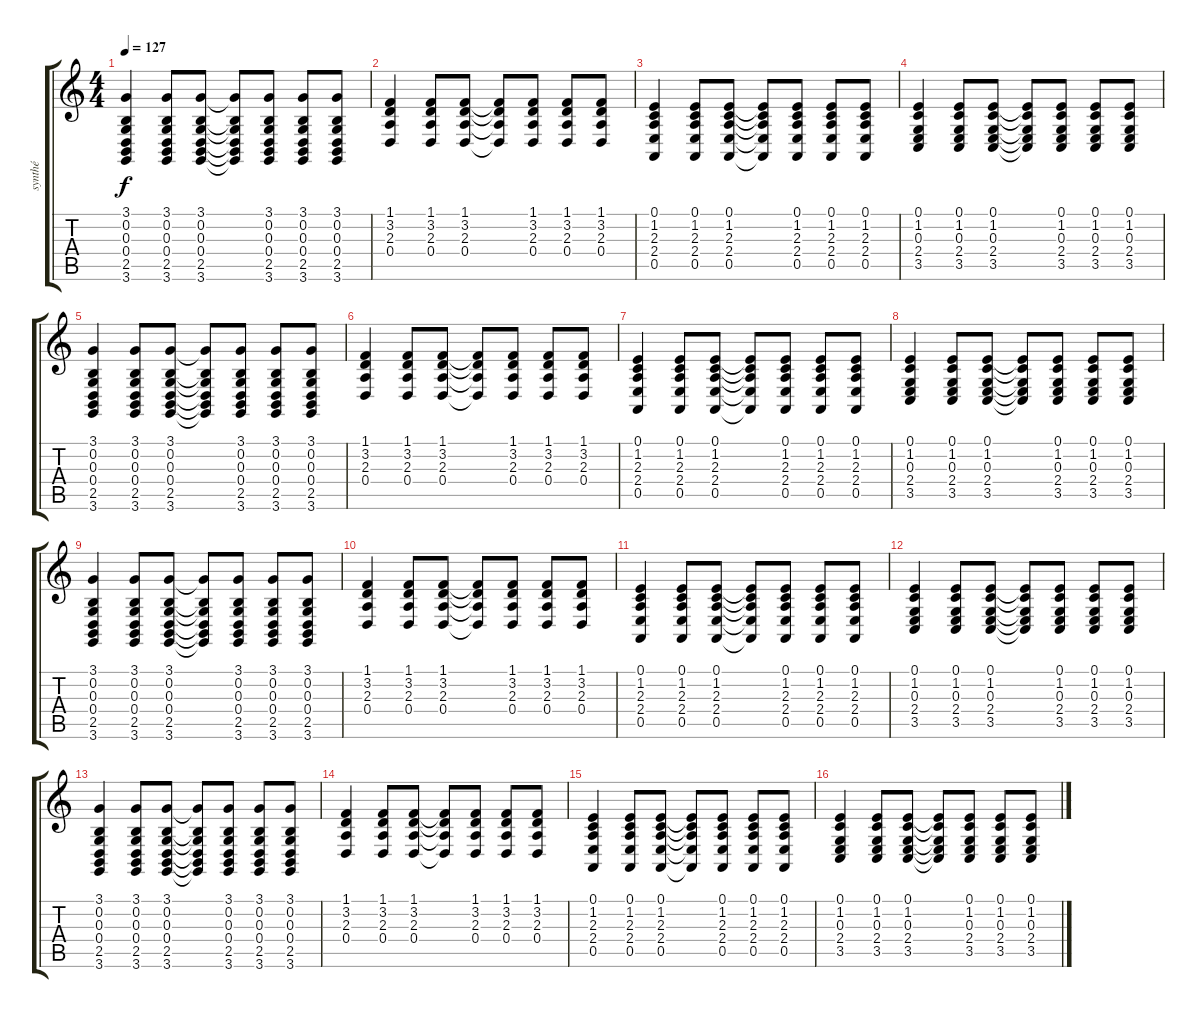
\track ("synthé" "synthé") {instrument electricgrandpiano}
\staff {score tabs}
\tuning (E4 B3 G3 D3 A2 E2) {hide}
\ts (4 4)
\tempo 127
\clef g2
\ks c
(3.1 0.2 0.3 0.4 2.5 3.6).4{dy f volume 8} (3.1 0.2 0.3 0.4 2.5 3.6).8 (3.1 0.2 0.3 0.4 2.5 3.6).8 (3.1{t} 0.2{t} 0.3{t} 0.4{t} 2.5{t} 3.6{t}).8 (3.1 0.2 0.3 0.4 2.5 3.6).8 (3.1 0.2 0.3 0.4 2.5 3.6).8 (3.1 0.2 0.3 0.4 2.5 3.6).8 |
(1.1 3.2 2.3 0.4).4 (1.1 3.2 2.3 0.4).8 (1.1 3.2 2.3 0.4).8 (1.1{t} 3.2{t} 2.3{t} 0.4{t}).8 (1.1 3.2 2.3 0.4).8 (1.1 3.2 2.3 0.4).8 (1.1 3.2 2.3 0.4).8 |
(0.1 1.2 2.3 2.4 0.5).4 (0.1 1.2 2.3 2.4 0.5).8 (0.1 1.2 2.3 2.4 0.5).8 (0.1{t} 1.2{t} 2.3{t} 2.4{t} 0.5{t}).8 (0.1 1.2 2.3 2.4 0.5).8 (0.1 1.2 2.3 2.4 0.5).8 (0.1 1.2 2.3 2.4 0.5).8 |
(0.1 1.2 0.3 2.4 3.5).4 (0.1 1.2 0.3 2.4 3.5).8 (0.1 1.2 0.3 2.4 3.5).8 (0.1{t} 1.2{t} 0.3{t} 2.4{t} 3.5{t}).8 (0.1 1.2 0.3 2.4 3.5).8 (0.1 1.2 0.3 2.4 3.5).8 (0.1 1.2 0.3 2.4 3.5).8 |
(3.1 0.2 0.3 0.4 2.5 3.6).4{volume 8} (3.1 0.2 0.3 0.4 2.5 3.6).8 (3.1 0.2 0.3 0.4 2.5 3.6).8 (3.1{t} 0.2{t} 0.3{t} 0.4{t} 2.5{t} 3.6{t}).8 (3.1 0.2 0.3 0.4 2.5 3.6).8 (3.1 0.2 0.3 0.4 2.5 3.6).8 (3.1 0.2 0.3 0.4 2.5 3.6).8 |
(1.1 3.2 2.3 0.4).4 (1.1 3.2 2.3 0.4).8 (1.1 3.2 2.3 0.4).8 (1.1{t} 3.2{t} 2.3{t} 0.4{t}).8 (1.1 3.2 2.3 0.4).8 (1.1 3.2 2.3 0.4).8 (1.1 3.2 2.3 0.4).8 |
(0.1 1.2 2.3 2.4 0.5).4 (0.1 1.2 2.3 2.4 0.5).8 (0.1 1.2 2.3 2.4 0.5).8 (0.1{t} 1.2{t} 2.3{t} 2.4{t} 0.5{t}).8 (0.1 1.2 2.3 2.4 0.5).8 (0.1 1.2 2.3 2.4 0.5).8 (0.1 1.2 2.3 2.4 0.5).8 |
(0.1 1.2 0.3 2.4 3.5).4 (0.1 1.2 0.3 2.4 3.5).8 (0.1 1.2 0.3 2.4 3.5).8 (0.1{t} 1.2{t} 0.3{t} 2.4{t} 3.5{t}).8 (0.1 1.2 0.3 2.4 3.5).8 (0.1 1.2 0.3 2.4 3.5).8 (0.1 1.2 0.3 2.4 3.5).8 |
(3.1 0.2 0.3 0.4 2.5 3.6).4{volume 8} (3.1 0.2 0.3 0.4 2.5 3.6).8 (3.1 0.2 0.3 0.4 2.5 3.6).8 (3.1{t} 0.2{t} 0.3{t} 0.4{t} 2.5{t} 3.6{t}).8 (3.1 0.2 0.3 0.4 2.5 3.6).8 (3.1 0.2 0.3 0.4 2.5 3.6).8 (3.1 0.2 0.3 0.4 2.5 3.6).8 |
(1.1 3.2 2.3 0.4).4 (1.1 3.2 2.3 0.4).8 (1.1 3.2 2.3 0.4).8 (1.1{t} 3.2{t} 2.3{t} 0.4{t}).8 (1.1 3.2 2.3 0.4).8 (1.1 3.2 2.3 0.4).8 (1.1 3.2 2.3 0.4).8 |
(0.1 1.2 2.3 2.4 0.5).4 (0.1 1.2 2.3 2.4 0.5).8 (0.1 1.2 2.3 2.4 0.5).8 (0.1{t} 1.2{t} 2.3{t} 2.4{t} 0.5{t}).8 (0.1 1.2 2.3 2.4 0.5).8 (0.1 1.2 2.3 2.4 0.5).8 (0.1 1.2 2.3 2.4 0.5).8 |
(0.1 1.2 0.3 2.4 3.5).4 (0.1 1.2 0.3 2.4 3.5).8 (0.1 1.2 0.3 2.4 3.5).8 (0.1{t} 1.2{t} 0.3{t} 2.4{t} 3.5{t}).8 (0.1 1.2 0.3 2.4 3.5).8 (0.1 1.2 0.3 2.4 3.5).8 (0.1 1.2 0.3 2.4 3.5).8 |
(3.1 0.2 0.3 0.4 2.5 3.6).4{volume 8} (3.1 0.2 0.3 0.4 2.5 3.6).8 (3.1 0.2 0.3 0.4 2.5 3.6).8 (3.1{t} 0.2{t} 0.3{t} 0.4{t} 2.5{t} 3.6{t}).8 (3.1 0.2 0.3 0.4 2.5 3.6).8 (3.1 0.2 0.3 0.4 2.5 3.6).8 (3.1 0.2 0.3 0.4 2.5 3.6).8 |
(1.1 3.2 2.3 0.4).4 (1.1 3.2 2.3 0.4).8 (1.1 3.2 2.3 0.4).8 (1.1{t} 3.2{t} 2.3{t} 0.4{t}).8 (1.1 3.2 2.3 0.4).8 (1.1 3.2 2.3 0.4).8 (1.1 3.2 2.3 0.4).8 |
(0.1 1.2 2.3 2.4 0.5).4 (0.1 1.2 2.3 2.4 0.5).8 (0.1 1.2 2.3 2.4 0.5).8 (0.1{t} 1.2{t} 2.3{t} 2.4{t} 0.5{t}).8 (0.1 1.2 2.3 2.4 0.5).8 (0.1 1.2 2.3 2.4 0.5).8 (0.1 1.2 2.3 2.4 0.5).8 |
(0.1 1.2 0.3 2.4 3.5).4 (0.1 1.2 0.3 2.4 3.5).8 (0.1 1.2 0.3 2.4 3.5).8 (0.1{t} 1.2{t} 0.3{t} 2.4{t} 3.5{t}).8 (0.1 1.2 0.3 2.4 3.5).8 (0.1 1.2 0.3 2.4 3.5).8 (0.1 1.2 0.3 2.4 3.5).8
